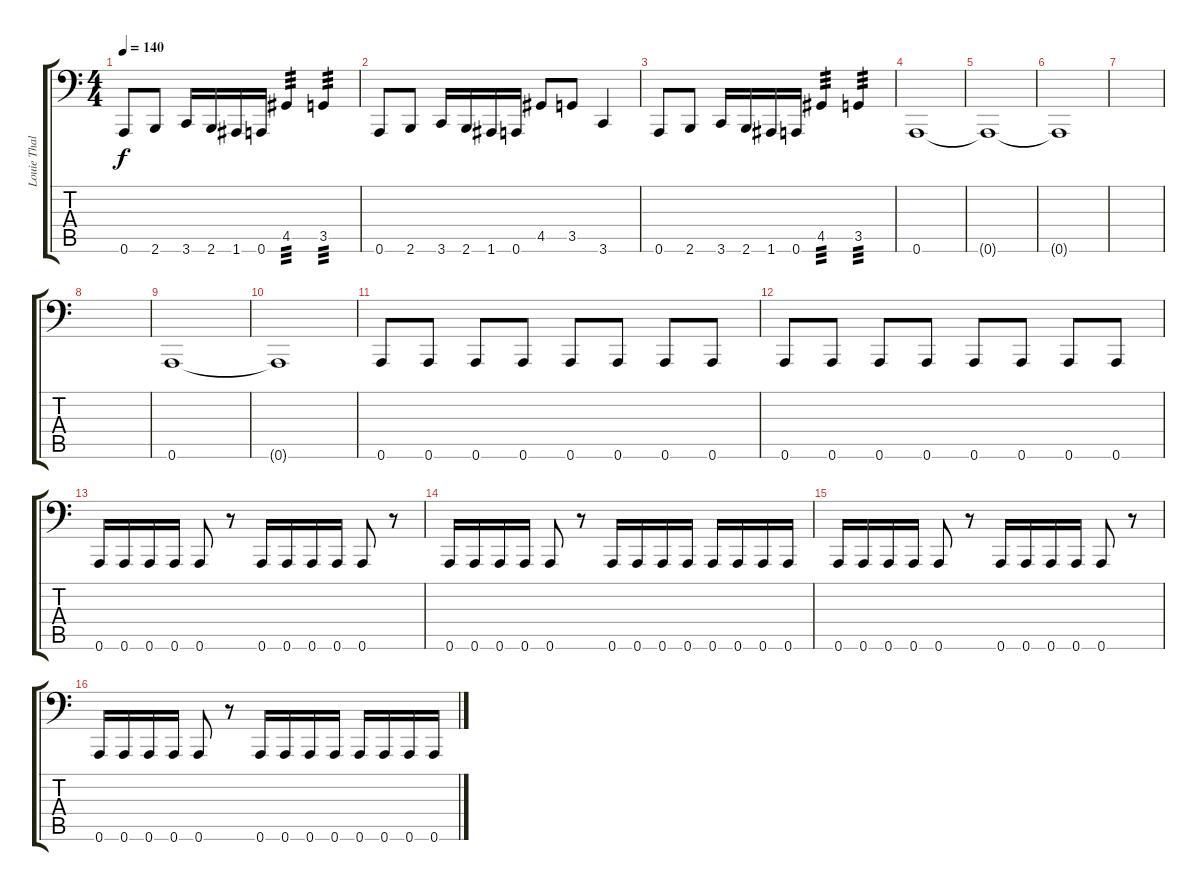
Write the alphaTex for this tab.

\track ("Louie Thal" "Louie Thal") {instrument electricbasspick}
\staff {score tabs}
\tuning (C3 G2 D2 A1 E1 A0) {hide}
\ts (4 4)
\tempo 140
\clef f4
\ks c
0.6.8{dy f} 2.6.8 3.6.16 2.6.16 1.6.16 0.6.16 4.5.4{tp 3} 3.5.4{tp 3} |
0.6.8 2.6.8 3.6.16 2.6.16 1.6.16 0.6.16 4.5.8 3.5.8 3.6.4 |
0.6.8 2.6.8 3.6.16 2.6.16 1.6.16 0.6.16 4.5.4{tp 3} 3.5.4{tp 3} |
0.6.1 |
0.6{t}.1 |
0.6{t}.1 |
|
|
0.6.1 |
0.6{t}.1 |
0.6.8 0.6.8 0.6.8 0.6.8 0.6.8 0.6.8 0.6.8 0.6.8 |
0.6.8 0.6.8 0.6.8 0.6.8 0.6.8 0.6.8 0.6.8 0.6.8 |
0.6.16 0.6.16 0.6.16 0.6.16 0.6.8 r.8 0.6.16 0.6.16 0.6.16 0.6.16 0.6.8 r.8 |
0.6.16 0.6.16 0.6.16 0.6.16 0.6.8 r.8 0.6.16 0.6.16 0.6.16 0.6.16 0.6.16 0.6.16 0.6.16 0.6.16 |
0.6.16 0.6.16 0.6.16 0.6.16 0.6.8 r.8 0.6.16 0.6.16 0.6.16 0.6.16 0.6.8 r.8 |
0.6.16 0.6.16 0.6.16 0.6.16 0.6.8 r.8 0.6.16 0.6.16 0.6.16 0.6.16 0.6.16 0.6.16 0.6.16 0.6.16
